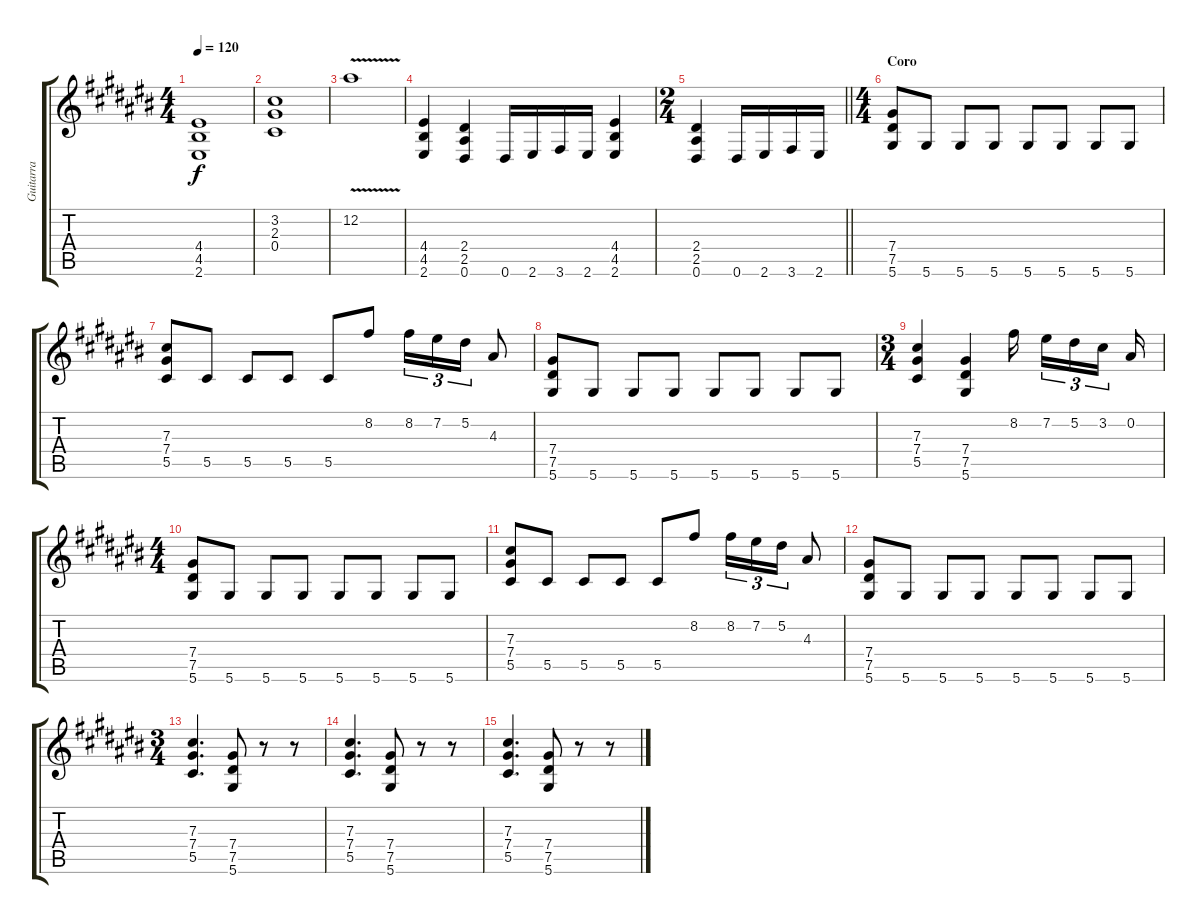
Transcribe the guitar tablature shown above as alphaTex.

\track ("Guitarra " "Guitarra ") {instrument distortionguitar}
\staff {score tabs}
\tuning (Eb4 Bb3 Gb3 Db3 Ab2 Eb2) {hide}
\ts (4 4)
\tempo 120
\clef g2
\ks c#
(4.4 4.5 2.6).1{dy f} |
(3.2 2.3 0.4).1 |
12.2{v}.1 |
(4.4 4.5 2.6).4 (2.4 2.5 0.6).4 0.6.16 2.6.16 3.6.16 2.6.16 (4.4 4.5 2.6).4 |
\ts (2 4)
\barLineRight lightlight
(2.4 2.5 0.6).4 0.6.16 2.6.16 3.6.16 2.6.16 |
\ts (4 4)
\section ("" "Coro")
(7.4 7.5 5.6).8 5.6.8 5.6.8 5.6.8 5.6.8 5.6.8 5.6.8 5.6.8 |
(7.3 7.4 5.5).8 5.5.8 5.5.8 5.5.8 5.5.8 8.2.8 8.2.16{tu (3 2)} 7.2.16{tu (3 2)} 5.2.16{tu (3 2)} 4.3.8 |
(7.4 7.5 5.6).8 5.6.8 5.6.8 5.6.8 5.6.8 5.6.8 5.6.8 5.6.8 |
\ts (3 4)
(7.3 7.4 5.5).4 (7.4 7.5 5.6).4 8.2.16 7.2.16{tu (3 2)} 5.2.16{tu (3 2)} 3.2.16{tu (3 2)} 0.2.16 |
\ts (4 4)
(7.4 7.5 5.6).8 5.6.8 5.6.8 5.6.8 5.6.8 5.6.8 5.6.8 5.6.8 |
(7.3 7.4 5.5).8 5.5.8 5.5.8 5.5.8 5.5.8 8.2.8 8.2.16{tu (3 2)} 7.2.16{tu (3 2)} 5.2.16{tu (3 2)} 4.3.8 |
(7.4 7.5 5.6).8 5.6.8 5.6.8 5.6.8 5.6.8 5.6.8 5.6.8 5.6.8 |
\ts (3 4)
(7.3 7.4 5.5).4{d} (7.4 7.5 5.6).8 r.8 r.8 |
(7.3 7.4 5.5).4{d} (7.4 7.5 5.6).8 r.8 r.8 |
(7.3 7.4 5.5).4{d} (7.4 7.5 5.6).8 r.8 r.8
